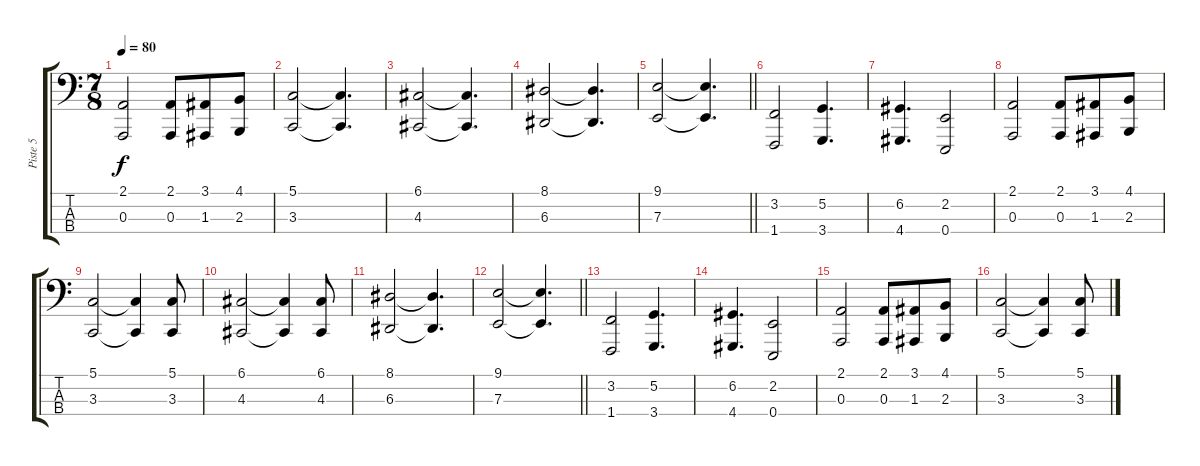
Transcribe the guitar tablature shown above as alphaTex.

\track ("Piste 5" "Piste 5") {instrument electricpiano1}
\staff {score tabs}
\tuning (G2 D2 A1 E1) {hide}
\ts (7 8)
\tempo 80
\clef f4
\ks c
(2.1 0.3).2{dy f} (2.1 0.3).8 (3.1 1.3).8 (4.1 2.3).8 |
(5.1 3.3).2 (5.1{t} 3.3{t}).4{d} |
(6.1 4.3).2 (6.1{t} 4.3{t}).4{d} |
(8.1 6.3).2 (8.1{t} 6.3{t}).4{d} |
\barLineRight lightlight
(9.1 7.3).2 (9.1{t} 7.3{t}).4{d} |
(3.2 1.4).2{volume 9} (5.2 3.4).4{d} |
(6.2 4.4).4{d} (2.2 0.4).2 |
(2.1 0.3).2 (2.1 0.3).8 (3.1 1.3).8 (4.1 2.3).8 |
(5.1 3.3).2 (5.1{t} 3.3{t}).4 (5.1 3.3).8 |
(6.1 4.3).2 (6.1{t} 4.3{t}).4 (6.1 4.3).8 |
(8.1 6.3).2 (8.1{t} 6.3{t}).4{d} |
\barLineRight lightlight
(9.1 7.3).2 (9.1{t} 7.3{t}).4{d} |
(3.2 1.4).2{volume 10} (5.2 3.4).4{d} |
(6.2 4.4).4{d} (2.2 0.4).2 |
(2.1 0.3).2 (2.1 0.3).8 (3.1 1.3).8 (4.1 2.3).8 |
(5.1 3.3).2 (5.1{t} 3.3{t}).4 (5.1 3.3).8
